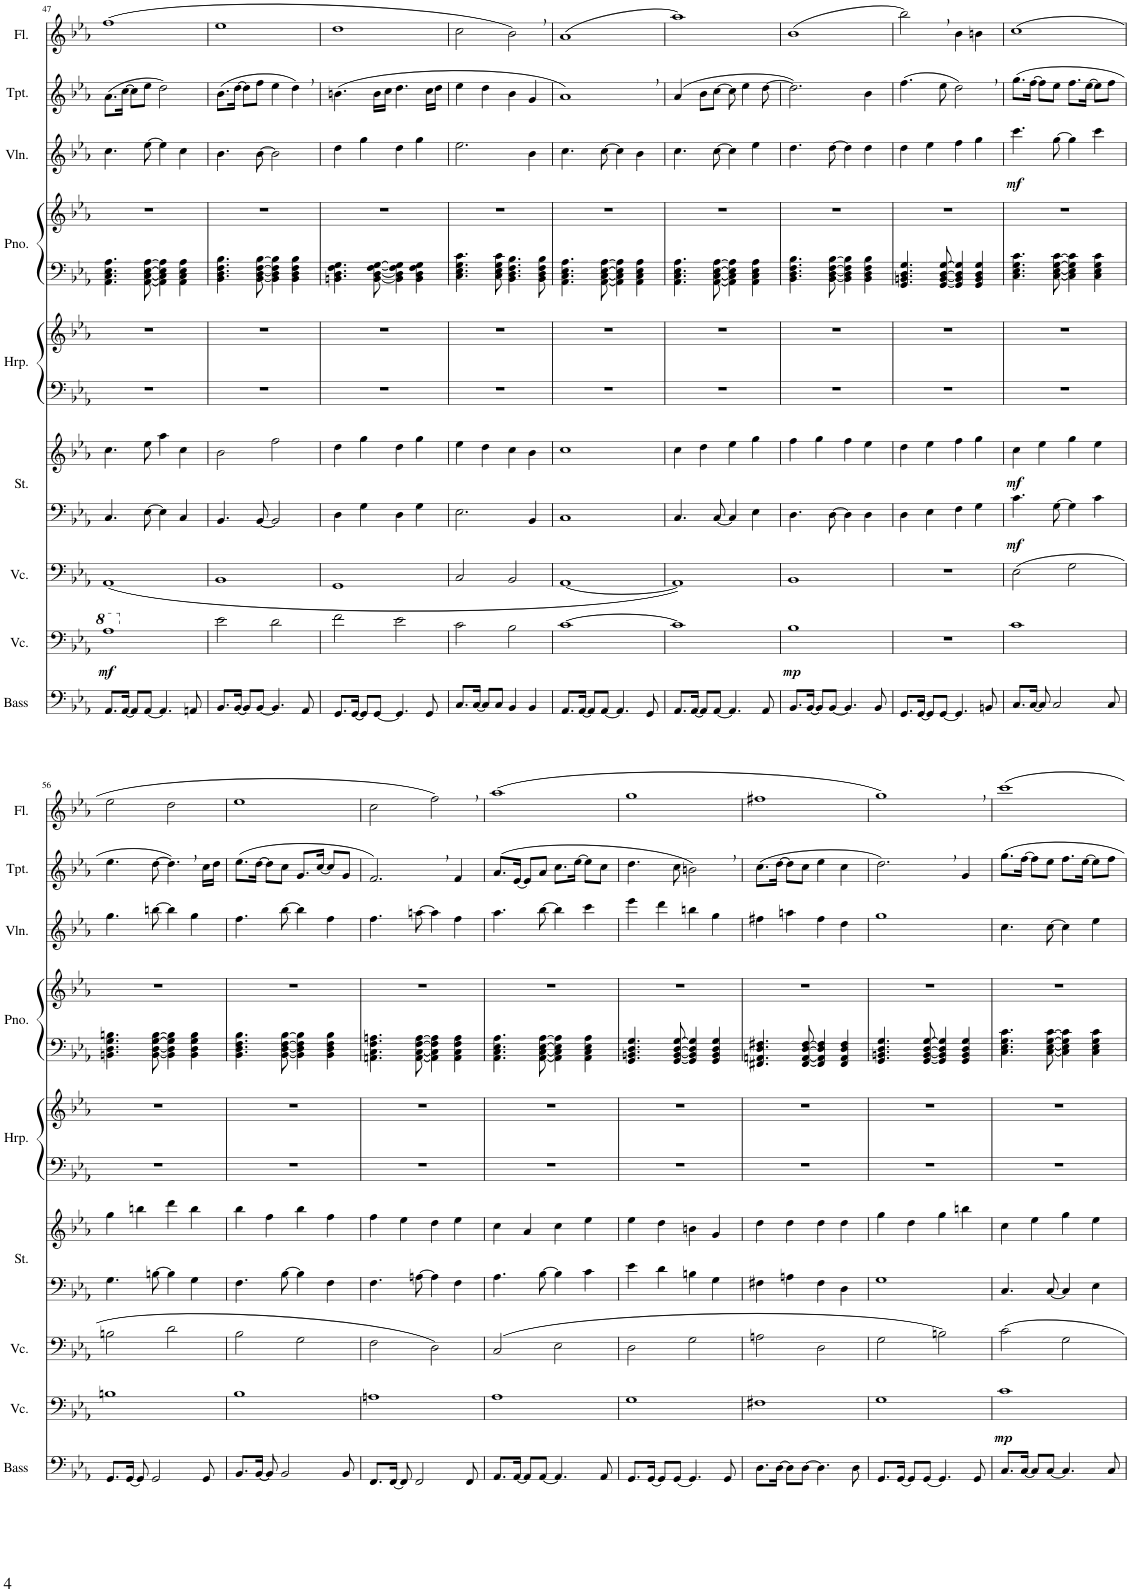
**kern	**kern	**dynam	**kern	**kern	**kern	**dynam	**kern	**kern	**kern	**kern	**kern	**dynam	**kern	**kern
*part9	*part8	*part8	*part7	*part6	*part6	*part6	*part5	*part5	*part4	*part4	*part3	*part3	*part2	*part1
*staff12	*staff11	*staff11	*staff10	*staff9	*staff8	*staff8/9	*staff7	*staff6	*staff5	*staff4	*staff3	*staff3	*staff2	*staff1
*I"Acoustic Bass	*I"Violoncello	*	*I"Violoncello	*I"Strings	*	*	*I"Harp	*	*I"Piano	*	*I"Violin	*	*I"Trumpet	*I"Flute
*I'Bass	*I'Vc.	*	*I'Vc.	*I'St.	*	*	*I'Hrp.	*	*I'Pno.	*	*I'Vln.	*	*I'Tpt.	*I'Fl.
!!LO:PB:g=z
*clefF4	*clefF4	*	*clefF4	*clefF4	*clefG2	*	*clefF4	*clefG2	*clefF4	*clefG2	*clefG2	*	*clefG2	*clefG2
*Trd7c12	*	*	*	*	*	*	*	*	*	*	*	*	*Trd1c2	*
*k[b-e-a-]	*k[b-e-a-]	*	*k[b-e-a-]	*k[b-e-a-]	*k[b-e-a-]	*	*k[b-e-a-]	*k[b-e-a-]	*k[b-e-a-]	*k[b-e-a-]	*k[b-e-a-]	*	*k[b-e-a-]	*k[b-e-a-]
*M4/4	*M4/4	*	*M4/4	*M4/4	*M4/4	*	*M4/4	*M4/4	*M4/4	*M4/4	*M4/4	*	*M4/4	*M4/4
=47	=47	=47	=47	=47	=47	=47	=47	=47	=47	=47	=47	=47	=47	=47
!	!	!LO:DY:b	!	!	!	!	!	!	!	!	!	!	!	!
8.AA-/L	1a-	mf	(1AA-	4.C/	4.cc\	.	1r	1r	4.AA-\ 4.C\ 4.E-\ 4.A-\	1r	4.cc\	.	(8.a-\L	(1ff
[16AA-/Jk	.	.	.	.	.	.	.	.	.	.	.	.	[16cc\Jk	.
8AA-/L]	.	.	.	.	.	.	.	.	.	.	.	.	8cc\L]	.
[8AA-/J	.	.	.	[8E-\	8ee-\	.	.	.	[8AA-\ [8C\ [8E-\ [8A-\	.	[8ee-\	.	8ee-\J	.
4.AA-/]	.	.	.	4E-\]	4aa-\	.	.	.	4AA-\] 4C\] 4E-\] 4A-\]	.	4ee-\]	.	2dd\)	.
.	.	.	.	4C/	4cc\	.	.	.	4AA-\ 4C\ 4E-\ 4A-\	.	4cc\	.	.	.
8AAn/	.	.	.	.	.	.	.	.	.	.	.	.	.	.
=48	=48	=48	=48	=48	=48	=48	=48	=48	=48	=48	=48	=48	=48	=48
8.BB-/L	2e-\	.	1BB-	4.BB-/	2b-\	.	1r	1r	4.BB-\ 4.D\ 4.F\ 4.B-\	1r	4.b-\	.	(8.b-\L	1ee-
[16BB-/Jk	.	.	.	.	.	.	.	.	.	.	.	.	[16dd\Jk	.
8BB-/L]	.	.	.	.	.	.	.	.	.	.	.	.	8dd\L]	.
[8BB-/J	.	.	.	[8BB-/	.	.	.	.	[8BB-\ [8D\ [8F\ [8B-\	.	[8b-\	.	8ff\J	.
4.BB-/]	2d\	.	.	2BB-/]	2ff\	.	.	.	4BB-\] 4D\] 4F\] 4B-\]	.	2b-\]	.	4ee-\	.
.	.	.	.	.	.	.	.	.	4BB-\ 4D\ 4F\ 4B-\	.	.	.	4dd,\)	.
8AA-/	.	.	.	.	.	.	.	.	.	.	.	.	.	.
=49	=49	=49	=49	=49	=49	=49	=49	=49	=49	=49	=49	=49	=49	=49
8.GG/L	2f\	.	1GG	4D\	4dd\	.	1r	1r	4.BBn\ 4.D\ 4.F\ 4.G\	1r	4dd\	.	(4.bn\	1dd
[16GG/Jk	.	.	.	.	.	.	.	.	.	.	.	.	.	.
8GG/L]	.	.	.	4G\	4gg\	.	.	.	.	.	4gg\	.	.	.
[8GG/J	.	.	.	.	.	.	.	.	[8BB\ [8D\ [8F\ [8G\	.	.	.	16b\LL	.
.	.	.	.	.	.	.	.	.	.	.	.	.	16cc\JJ	.
4.GG/]	2e-\	.	.	4D\	4dd\	.	.	.	4BB\] 4D\] 4F\] 4G\]	.	4dd\	.	4.dd\	.
.	.	.	.	4G\	4gg\	.	.	.	4BB\ 4D\ 4F\ 4G\	.	4gg\	.	.	.
8GG/	.	.	.	.	.	.	.	.	.	.	.	.	16cc\LL	.
.	.	.	.	.	.	.	.	.	.	.	.	.	16dd\JJ	.
=50	=50	=50	=50	=50	=50	=50	=50	=50	=50	=50	=50	=50	=50	=50
8.C/L	2c\	.	2C/	2.E-\	4ee-\	.	1r	1r	4.C\ 4.E-\ 4.G\ 4.c\	1r	2.ee-\	.	4ee-\	2cc\
[16C/Jk	.	.	.	.	.	.	.	.	.	.	.	.	.	.
8C/L]	.	.	.	.	4dd\	.	.	.	.	.	.	.	4dd\	.
8C/J	.	.	.	.	.	.	.	.	8C\ 8E-\ 8G\ 8c\	.	.	.	.	.
4BB-/	2B-\	.	2BB-/	.	4cc\	.	.	.	4.BB-\ 4.D\ 4.F\ 4.B-\	.	.	.	4b-\	2b-,\)
4BB-/	.	.	.	4BB-/	4b-\	.	.	.	.	.	4b-\	.	4g/	.
.	.	.	.	.	.	.	.	.	8BB-\ 8D\ 8F\ 8B-\	.	.	.	.	.
=51	=51	=51	=51	=51	=51	=51	=51	=51	=51	=51	=51	=51	=51	=51
8.AA-/L	[1c	.	[1AA-	1C	1cc	.	1r	1r	4.AA-\ 4.C\ 4.E-\ 4.A-\	1r	4.cc\	.	1a-,)	(1a-
[16AA-/Jk	.	.	.	.	.	.	.	.	.	.	.	.	.	.
8AA-/L]	.	.	.	.	.	.	.	.	.	.	.	.	.	.
[8AA-/J	.	.	.	.	.	.	.	.	[8AA-\ [8C\ [8E-\ [8A-\	.	[8cc\	.	.	.
4.AA-/]	.	.	.	.	.	.	.	.	4AA-\] 4C\] 4E-\] 4A-\]	.	4cc\]	.	.	.
.	.	.	.	.	.	.	.	.	4AA-\ 4C\ 4E-\ 4A-\	.	4b-\	.	.	.
8GG/	.	.	.	.	.	.	.	.	.	.	.	.	.	.
=52	=52	=52	=52	=52	=52	=52	=52	=52	=52	=52	=52	=52	=52	=52
8.AA-/L	1c]	.	1AA-])	4.C/	4cc\	.	1r	1r	4.AA-\ 4.C\ 4.E-\ 4.A-\	1r	4.cc\	.	(4a-/	1aa-)
[16AA-/Jk	.	.	.	.	.	.	.	.	.	.	.	.	.	.
8AA-/L]	.	.	.	.	4dd\	.	.	.	.	.	.	.	8b-\L	.
[8AA-/J	.	.	.	[8C/	.	.	.	.	[8AA-\ [8C\ [8E-\ [8A-\	.	[8cc\	.	[8cc\J	.
4.AA-/]	.	.	.	4C/]	4ee-\	.	.	.	4AA-\] 4C\] 4E-\] 4A-\]	.	4cc\]	.	8cc\]	.
.	.	.	.	.	.	.	.	.	.	.	.	.	4ee-\	.
.	.	.	.	4E-\	4gg\	.	.	.	4AA-\ 4C\ 4E-\ 4A-\	.	4ee-\	.	.	.
8AA-/	.	.	.	.	.	.	.	.	.	.	.	.	[8dd\	.
=53	=53	=53	=53	=53	=53	=53	=53	=53	=53	=53	=53	=53	=53	=53
!	!	!LO:DY:b	!	!	!	!	!	!	!	!	!	!	!	!
8.BB-/L	1B-	mp	1BB-	4.D\	4ff\	.	1r	1r	4.BB-\ 4.D\ 4.F\ 4.B-\	1r	4.dd\	.	2.dd\])	(1b-
[16BB-/Jk	.	.	.	.	.	.	.	.	.	.	.	.	.	.
8BB-/L]	.	.	.	.	4gg\	.	.	.	.	.	.	.	.	.
[8BB-/J	.	.	.	[8D\	.	.	.	.	[8BB-\ [8D\ [8F\ [8B-\	.	[8dd\	.	.	.
4.BB-/]	.	.	.	4D\]	4ff\	.	.	.	4BB-\] 4D\] 4F\] 4B-\]	.	4dd\]	.	.	.
.	.	.	.	4D\	4ee-\	.	.	.	4BB-\ 4D\ 4F\ 4B-\	.	4dd\	.	4b-\	.
8BB-/	.	.	.	.	.	.	.	.	.	.	.	.	.	.
=54	=54	=54	=54	=54	=54	=54	=54	=54	=54	=54	=54	=54	=54	=54
8.GG/L	1r	.	1r	4D\	4dd\	.	1r	1r	4.GG/ 4.BBn/ 4.D/ 4.G/	1r	4dd\	.	(4.ff\	2bb-,\)
[16GG/Jk	.	.	.	.	.	.	.	.	.	.	.	.	.	.
8GG/L]	.	.	.	4E-\	4ee-\	.	.	.	.	.	4ee-\	.	.	.
[8GG/J	.	.	.	.	.	.	.	.	[8GG/ [8BB/ [8D/ [8G/	.	.	.	8ee-\	.
4.GG/]	.	.	.	4F\	4ff\	.	.	.	4GG/] 4BB/] 4D/] 4G/]	.	4ff\	.	2dd,\)	4b-\
.	.	.	.	4G\	4gg\	.	.	.	4GG/ 4BB/ 4D/ 4G/	.	4gg\	.	.	4bn\
8BBn/	.	.	.	.	.	.	.	.	.	.	.	.	.	.
=55	=55	=55	=55	=55	=55	=55	=55	=55	=55	=55	=55	=55	=55	=55
!	!	!	!	!	!	!LO:DY:b=2	!	!	!	!	!	!	!	!
!	!	!	!	!	!	!LO:DY:n=1:b	!	!	!	!	!	!LO:DY:b	!	!
8.C/L	1c	.	(2E-\	4.c\	4cc\	mf mf	1r	1r	4.C\ 4.E-\ 4.G\ 4.c\	1r	4.ccc\	mf	(8.gg\L	(1cc
[16C/Jk	.	.	.	.	.	.	.	.	.	.	.	.	[16ff\Jk	.
8C/]	.	.	.	.	4ee-\	.	.	.	.	.	.	.	8ff\L]	.
2C/	.	.	.	[8G\	.	.	.	.	[8C\ [8E-\ [8G\ [8c\	.	[8gg\	.	8ee-\J	.
.	.	.	2G\	4G\]	4gg\	.	.	.	4C\] 4E-\] 4G\] 4c\]	.	4gg\]	.	8.ff\L	.
.	.	.	.	.	.	.	.	.	.	.	.	.	[16ee-\Jk	.
.	.	.	.	4c\	4ee-\	.	.	.	4C\ 4E-\ 4G\ 4c\	.	4ccc\	.	8ee-\L]	.
8C/	.	.	.	.	.	.	.	.	.	.	.	.	8ff\J	.
!!LO:LB:g=z
=56	=56	=56	=56	=56	=56	=56	=56	=56	=56	=56	=56	=56	=56	=56
8.GG/L	1Bn	.	2Bn\	4.G\	4gg\	.	1r	1r	4.BBn\ 4.D\ 4.G\ 4.Bn\	1r	4.gg\	.	4.ee-\	2ee-\
[16GG/Jk	.	.	.	.	.	.	.	.	.	.	.	.	.	.
8GG/]	.	.	.	.	4bbn\	.	.	.	.	.	.	.	.	.
2GG/	.	.	.	[8Bn\	.	.	.	.	[8BB\ [8D\ [8G\ [8B\	.	[8bbn\	.	[8dd\	.
.	.	.	2d\	4B\]	4ddd\	.	.	.	4BB\] 4D\] 4G\] 4B\]	.	4bb\]	.	4.dd,\])	2dd\
.	.	.	.	4G\	4bb\	.	.	.	4BB\ 4D\ 4G\ 4B\	.	4gg\	.	.	.
8GG/	.	.	.	.	.	.	.	.	.	.	.	.	16cc\LL	.
.	.	.	.	.	.	.	.	.	.	.	.	.	16dd\JJ	.
=57	=57	=57	=57	=57	=57	=57	=57	=57	=57	=57	=57	=57	=57	=57
8.BB-/L	1B-	.	2B-\	4.F\	4bb-\	.	1r	1r	4.BB-\ 4.D\ 4.F\ 4.B-\	1r	4.ff\	.	(8.ee-\L	1ee-
[16BB-/Jk	.	.	.	.	.	.	.	.	.	.	.	.	[16dd\Jk	.
8BB-/]	.	.	.	.	4ff\	.	.	.	.	.	.	.	8dd\L]	.
2BB-/	.	.	.	[8B-\	.	.	.	.	[8BB-\ [8D\ [8F\ [8B-\	.	[8bb-\	.	8cc\J	.
.	.	.	2G\	4B-\]	4bb-\	.	.	.	4BB-\] 4D\] 4F\] 4B-\]	.	4bb-\]	.	8.g/L	.
.	.	.	.	.	.	.	.	.	.	.	.	.	[16cc/Jk	.
.	.	.	.	4F\	4ff\	.	.	.	4BB-\ 4D\ 4F\ 4B-\	.	4ff\	.	8cc/L]	.
8BB-/	.	.	.	.	.	.	.	.	.	.	.	.	8g/J	.
=58	=58	=58	=58	=58	=58	=58	=58	=58	=58	=58	=58	=58	=58	=58
8.FF/L	1An	.	2F\	4.F\	4ff\	.	1r	1r	4.AAn\ 4.C\ 4.F\ 4.An\	1r	4.ff\	.	2.f,/)	2cc\
[16FF/Jk	.	.	.	.	.	.	.	.	.	.	.	.	.	.
8FF/]	.	.	.	.	4ee-\	.	.	.	.	.	.	.	.	.
2FF/	.	.	.	[8An\	.	.	.	.	[8AA\ [8C\ [8F\ [8A\	.	[8aan\	.	.	.
.	.	.	2D\)	4A\]	4dd\	.	.	.	4AA\] 4C\] 4F\] 4A\]	.	4aa\]	.	.	2ff,\)
.	.	.	.	4F\	4ee-\	.	.	.	4AA\ 4C\ 4F\ 4A\	.	4ff\	.	4f/	.
8FF/	.	.	.	.	.	.	.	.	.	.	.	.	.	.
=59	=59	=59	=59	=59	=59	=59	=59	=59	=59	=59	=59	=59	=59	=59
8.AA-/L	1A-	.	(2C/	4.A-\	4cc\	.	1r	1r	4.AA-\ 4.C\ 4.E-\ 4.A-\	1r	4.aa-\	.	(8.a-/L	(1aa-
[16AA-/Jk	.	.	.	.	.	.	.	.	.	.	.	.	[16e-/Jk	.
8AA-/L]	.	.	.	.	4a-/	.	.	.	.	.	.	.	8e-/L]	.
[8AA-/J	.	.	.	[8B-\	.	.	.	.	[8AA-\ [8C\ [8E-\ [8A-\	.	[8bb-\	.	8a-/J	.
4.AA-/]	.	.	2E-\	4B-\]	4cc\	.	.	.	4AA-\] 4C\] 4E-\] 4A-\]	.	4bb-\]	.	8.cc\L	.
.	.	.	.	.	.	.	.	.	.	.	.	.	[16ee-\Jk	.
.	.	.	.	4c\	4ee-\	.	.	.	4AA-\ 4C\ 4E-\ 4A-\	.	4ccc\	.	8ee-\L]	.
8AA-/	.	.	.	.	.	.	.	.	.	.	.	.	8cc\J	.
=60	=60	=60	=60	=60	=60	=60	=60	=60	=60	=60	=60	=60	=60	=60
8.GG/L	1G	.	2D\	4e-\	4ee-\	.	1r	1r	4.GG/ 4.BBn/ 4.D/ 4.G/	1r	4eee-\	.	4.dd\	1gg
[16GG/Jk	.	.	.	.	.	.	.	.	.	.	.	.	.	.
8GG/L]	.	.	.	4d\	4dd\	.	.	.	.	.	4ddd\	.	.	.
[8GG/J	.	.	.	.	.	.	.	.	[8GG/ [8BB/ [8D/ [8G/	.	.	.	8cc\	.
4.GG/]	.	.	2G\	4Bn\	4bn\	.	.	.	4GG/] 4BB/] 4D/] 4G/]	.	4bbn\	.	2bn,\)	.
.	.	.	.	4G\	4g/	.	.	.	4GG/ 4BB/ 4D/ 4G/	.	4gg\	.	.	.
8GG/	.	.	.	.	.	.	.	.	.	.	.	.	.	.
=61	=61	=61	=61	=61	=61	=61	=61	=61	=61	=61	=61	=61	=61	=61
8.D\L	1F#X	.	2An\	4F#X\	4dd\	.	1r	1r	4.FF#X/ 4.AAn/ 4.D/ 4.F#X/	1r	4ff#X\	.	(8.cc\L	1ff#X
[16D\Jk	.	.	.	.	.	.	.	.	.	.	.	.	[16dd\Jk	.
8D\L]	.	.	.	4An\	4dd\	.	.	.	.	.	4aan\	.	8dd\L]	.
[8D\J	.	.	.	.	.	.	.	.	[8FF#/ [8AA/ [8D/ [8F#/	.	.	.	8cc\J	.
4.D\]	.	.	2D\	4F#\	4dd\	.	.	.	4FF#/] 4AA/] 4D/] 4F#/]	.	4ff#\	.	4ee-\	.
.	.	.	.	4D\	4dd\	.	.	.	4FF#/ 4AA/ 4D/ 4F#/	.	4dd\	.	4cc\	.
8D\	.	.	.	.	.	.	.	.	.	.	.	.	.	.
=62	=62	=62	=62	=62	=62	=62	=62	=62	=62	=62	=62	=62	=62	=62
8.GG/L	1G	.	2G\	1G	4gg\	.	1r	1r	4.GG/ 4.BBn/ 4.D/ 4.G/	1r	1gg	.	2.dd,\)	1gg,)
[16GG/Jk	.	.	.	.	.	.	.	.	.	.	.	.	.	.
8GG/L]	.	.	.	.	4dd\	.	.	.	.	.	.	.	.	.
[8GG/J	.	.	.	.	.	.	.	.	[8GG/ [8BB/ [8D/ [8G/	.	.	.	.	.
4.GG/]	.	.	2Bn\)	.	4gg\	.	.	.	4GG/] 4BB/] 4D/] 4G/]	.	.	.	.	.
.	.	.	.	.	4bbn\	.	.	.	4GG/ 4BB/ 4D/ 4G/	.	.	.	4g/	.
8GG/	.	.	.	.	.	.	.	.	.	.	.	.	.	.
=63	=63	=63	=63	=63	=63	=63	=63	=63	=63	=63	=63	=63	=63	=63
!	!	!LO:DY:b	!	!	!	!	!	!	!	!	!	!	!	!
8.C/L	1c	mp	2c\	4.C/	4cc\	.	1r	1r	4.C\ 4.E-\ 4.G\ 4.c\	1r	4.cc\	.	8.gg\L	1ccc
[16C/Jk	.	.	.	.	.	.	.	.	.	.	.	.	[16ff\Jk	.
8C/L]	.	.	.	.	4ee-\	.	.	.	.	.	.	.	8ff\L]	.
[8C/J	.	.	.	[8C/	.	.	.	.	[8C\ [8E-\ [8G\ [8c\	.	[8cc\	.	8ee-\J	.
4.C/]	.	.	2G\	4C/]	4gg\	.	.	.	4C\] 4E-\] 4G\] 4c\]	.	4cc\]	.	8.ff\L	.
.	.	.	.	.	.	.	.	.	.	.	.	.	[16ee-\Jk	.
.	.	.	.	4E-\	4ee-\	.	.	.	4C\ 4E-\ 4G\ 4c\	.	4ee-\	.	8ee-\L]	.
8C/	.	.	.	.	.	.	.	.	.	.	.	.	8ff\J	.
=	=	=	=	=	=	=	=	=	=	=	=	=	=	=
*-	*-	*-	*-	*-	*-	*-	*-	*-	*-	*-	*-	*-	*-	*-
